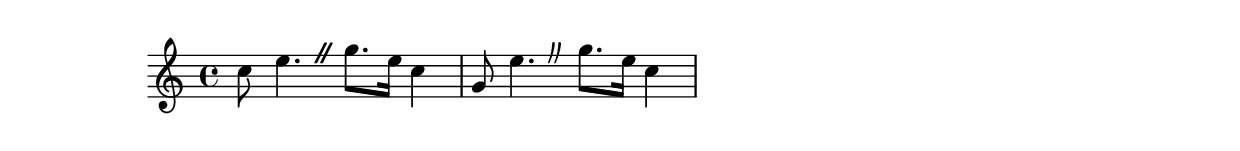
%% Do not edit this file; it is automatically
%% generated from LSR http://lsr.dsi.unimi.it
%% This file is in the public domain.
\version "2.13.4"

\header {
  lsrtags = "expressive-marks, tweaks-and-overrides"

%% Translation of GIT committish: b2d4318d6c53df8469dfa4da09b27c15a374d0ca
  texidoces = "
Las marcas de cesura se pueden crear sobreescribiendo la propiedad
@code{'text} del objeto @code{BreathingSign}.  También está disponible
una marca de cesura curva.

"
  doctitlees = "Insertar una cesura"

%% Translation of GIT committish: d96023d8792c8af202c7cb8508010c0d3648899d
 texidocde = "
Zäsurzeichen können erstellt werden, indem die @code{'text}-Eigenschaft
des @code{BreathingSign}-Objektes verändert wird.  Ein gekrümmtes
Zäsurzeichen ist auch möglich.
"
  doctitlede = "Eine Zäsur einfügen"

  texidoc = "
Caesura marks can be created by overriding the @code{'text} property of
the @code{BreathingSign} object. A curved caesura mark is also
available.

"
  doctitle = "Inserting a caesura"
} % begin verbatim

\relative c'' {
  \override BreathingSign #'text = \markup {
    \musicglyph #"scripts.caesura.straight"
  }
  c8 e4. \breathe g8. e16 c4

  \override BreathingSign #'text = \markup {
    \musicglyph #"scripts.caesura.curved"
  }
  g8 e'4. \breathe g8. e16 c4
}
